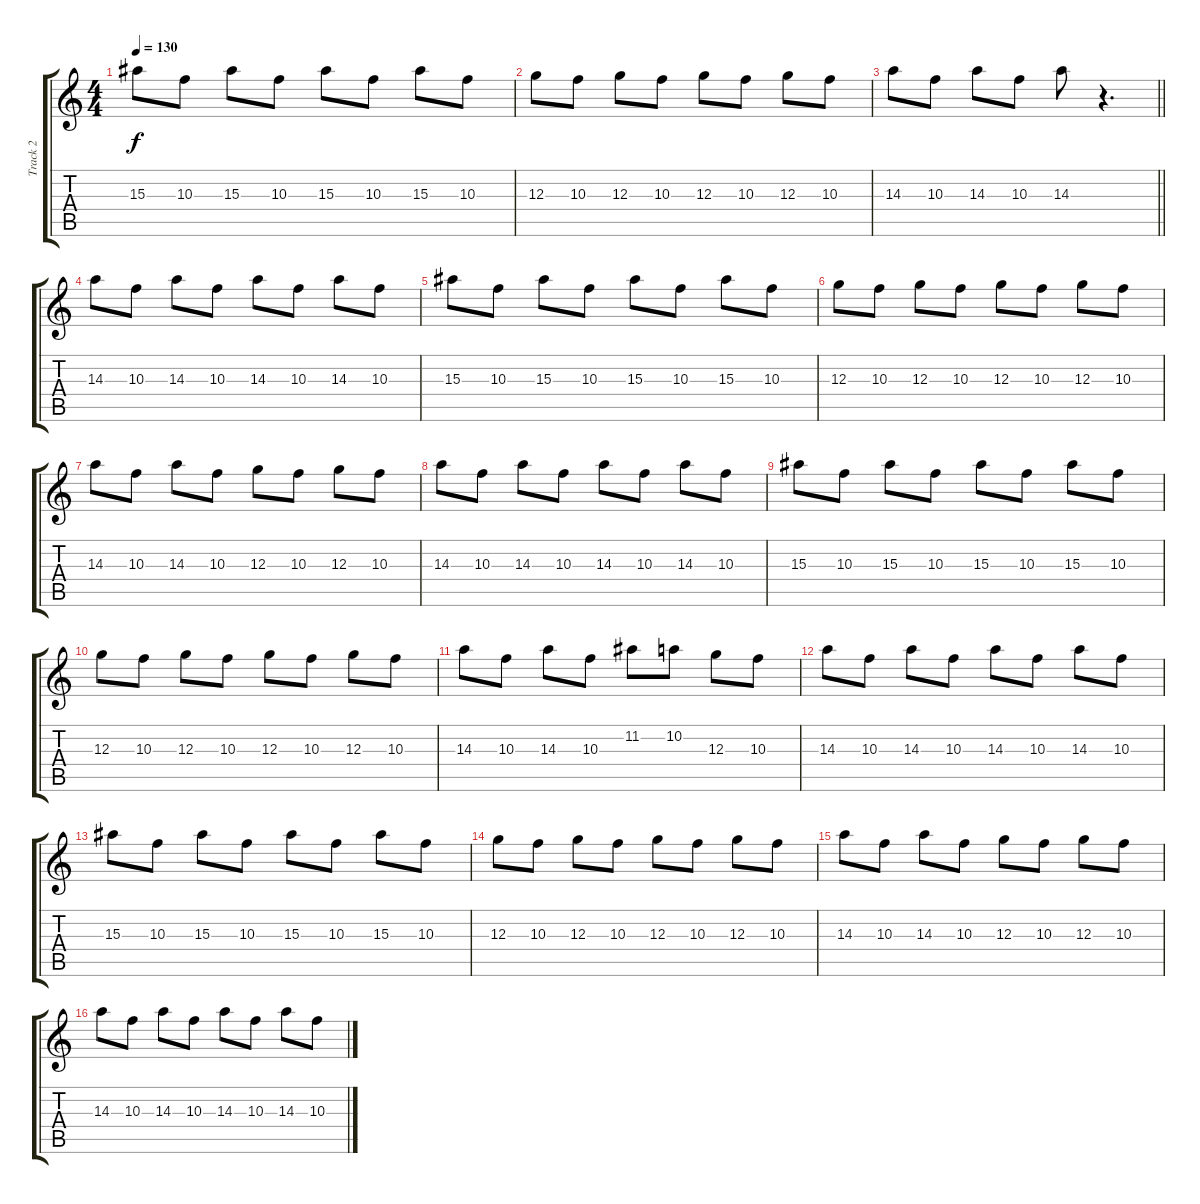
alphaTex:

\track ("Track 2" "Track 2") {instrument acousticguitarsteel}
\staff {score tabs}
\tuning (E4 B3 G3 D3 A2 D2) {hide}
\ts (4 4)
\tempo 130
\clef g2
\ks c
15.3.8{dy f} 10.3.8 15.3.8 10.3.8 15.3.8 10.3.8 15.3.8 10.3.8 |
12.3.8 10.3.8 12.3.8 10.3.8 12.3.8 10.3.8 12.3.8 10.3.8 |
\barLineRight lightlight
14.3.8 10.3.8 14.3.8 10.3.8 14.3.8 r.4{d} |
14.3.8 10.3.8 14.3.8 10.3.8 14.3.8 10.3.8 14.3.8 10.3.8 |
15.3.8 10.3.8 15.3.8 10.3.8 15.3.8 10.3.8 15.3.8 10.3.8 |
12.3.8 10.3.8 12.3.8 10.3.8 12.3.8 10.3.8 12.3.8 10.3.8 |
14.3.8 10.3.8 14.3.8 10.3.8 12.3.8 10.3.8 12.3.8 10.3.8 |
14.3.8 10.3.8 14.3.8 10.3.8 14.3.8 10.3.8 14.3.8 10.3.8 |
15.3.8 10.3.8 15.3.8 10.3.8 15.3.8 10.3.8 15.3.8 10.3.8 |
12.3.8 10.3.8 12.3.8 10.3.8 12.3.8 10.3.8 12.3.8 10.3.8 |
14.3.8 10.3.8 14.3.8 10.3.8 11.2.8 10.2.8 12.3.8 10.3.8 |
14.3.8 10.3.8 14.3.8 10.3.8 14.3.8 10.3.8 14.3.8 10.3.8 |
15.3.8 10.3.8 15.3.8 10.3.8 15.3.8 10.3.8 15.3.8 10.3.8 |
12.3.8 10.3.8 12.3.8 10.3.8 12.3.8 10.3.8 12.3.8 10.3.8 |
14.3.8 10.3.8 14.3.8 10.3.8 12.3.8 10.3.8 12.3.8 10.3.8 |
14.3.8 10.3.8 14.3.8 10.3.8 14.3.8 10.3.8 14.3.8 10.3.8
